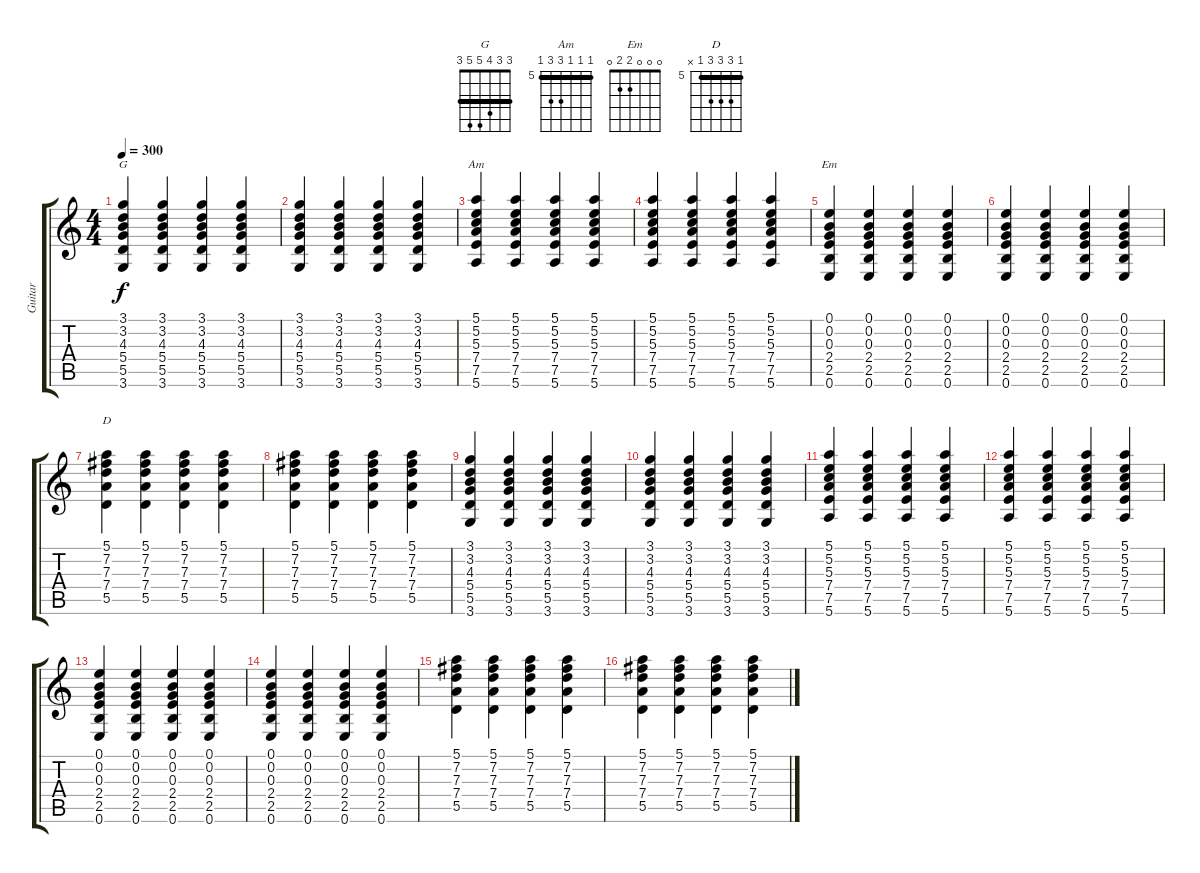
\track ("Guitar" "Guitar") {instrument overdrivenguitar}
\staff {score tabs}
\tuning (E4 B3 G3 D3 A2 E2) {hide}
\chord ("G" 3 3 4 5 5 3) {barre 3}
\chord ("Am" 5 5 5 7 7 5) {firstfret 5 barre 5}
\chord ("Em" 0 0 0 2 2 0)
\chord ("D" 5 7 7 7 5 x) {firstfret 5 barre 5}
\ts (4 4)
\tempo 300
\clef g2
\ks c
(3.1 3.2 4.3 5.4 5.5 3.6).4{ch "G" dy f} (3.1 3.2 4.3 5.4 5.5 3.6).4 (3.1 3.2 4.3 5.4 5.5 3.6).4 (3.1 3.2 4.3 5.4 5.5 3.6).4 |
(3.1 3.2 4.3 5.4 5.5 3.6).4 (3.1 3.2 4.3 5.4 5.5 3.6).4 (3.1 3.2 4.3 5.4 5.5 3.6).4 (3.1 3.2 4.3 5.4 5.5 3.6).4 |
(5.1 5.2 5.3 7.4 7.5 5.6).4{ch "Am"} (5.1 5.2 5.3 7.4 7.5 5.6).4 (5.1 5.2 5.3 7.4 7.5 5.6).4 (5.1 5.2 5.3 7.4 7.5 5.6).4 |
(5.1 5.2 5.3 7.4 7.5 5.6).4 (5.1 5.2 5.3 7.4 7.5 5.6).4 (5.1 5.2 5.3 7.4 7.5 5.6).4 (5.1 5.2 5.3 7.4 7.5 5.6).4 |
(0.1 0.2 0.3 2.4 2.5 0.6).4{ch "Em"} (0.1 0.2 0.3 2.4 2.5 0.6).4 (0.1 0.2 0.3 2.4 2.5 0.6).4 (0.1 0.2 0.3 2.4 2.5 0.6).4 |
(0.1 0.2 0.3 2.4 2.5 0.6).4 (0.1 0.2 0.3 2.4 2.5 0.6).4 (0.1 0.2 0.3 2.4 2.5 0.6).4 (0.1 0.2 0.3 2.4 2.5 0.6).4 |
(5.1 7.2 7.3 7.4 5.5).4{ch "D"} (5.1 7.2 7.3 7.4 5.5).4 (5.1 7.2 7.3 7.4 5.5).4 (5.1 7.2 7.3 7.4 5.5).4 |
(5.1 7.2 7.3 7.4 5.5).4 (5.1 7.2 7.3 7.4 5.5).4 (5.1 7.2 7.3 7.4 5.5).4 (5.1 7.2 7.3 7.4 5.5).4 |
(3.1 3.2 4.3 5.4 5.5 3.6).4 (3.1 3.2 4.3 5.4 5.5 3.6).4 (3.1 3.2 4.3 5.4 5.5 3.6).4 (3.1 3.2 4.3 5.4 5.5 3.6).4 |
(3.1 3.2 4.3 5.4 5.5 3.6).4 (3.1 3.2 4.3 5.4 5.5 3.6).4 (3.1 3.2 4.3 5.4 5.5 3.6).4 (3.1 3.2 4.3 5.4 5.5 3.6).4 |
(5.1 5.2 5.3 7.4 7.5 5.6).4 (5.1 5.2 5.3 7.4 7.5 5.6).4 (5.1 5.2 5.3 7.4 7.5 5.6).4 (5.1 5.2 5.3 7.4 7.5 5.6).4 |
(5.1 5.2 5.3 7.4 7.5 5.6).4 (5.1 5.2 5.3 7.4 7.5 5.6).4 (5.1 5.2 5.3 7.4 7.5 5.6).4 (5.1 5.2 5.3 7.4 7.5 5.6).4 |
(0.1 0.2 0.3 2.4 2.5 0.6).4 (0.1 0.2 0.3 2.4 2.5 0.6).4 (0.1 0.2 0.3 2.4 2.5 0.6).4 (0.1 0.2 0.3 2.4 2.5 0.6).4 |
(0.1 0.2 0.3 2.4 2.5 0.6).4 (0.1 0.2 0.3 2.4 2.5 0.6).4 (0.1 0.2 0.3 2.4 2.5 0.6).4 (0.1 0.2 0.3 2.4 2.5 0.6).4 |
(5.1 7.2 7.3 7.4 5.5).4 (5.1 7.2 7.3 7.4 5.5).4 (5.1 7.2 7.3 7.4 5.5).4 (5.1 7.2 7.3 7.4 5.5).4 |
(5.1 7.2 7.3 7.4 5.5).4 (5.1 7.2 7.3 7.4 5.5).4 (5.1 7.2 7.3 7.4 5.5).4 (5.1 7.2 7.3 7.4 5.5).4
